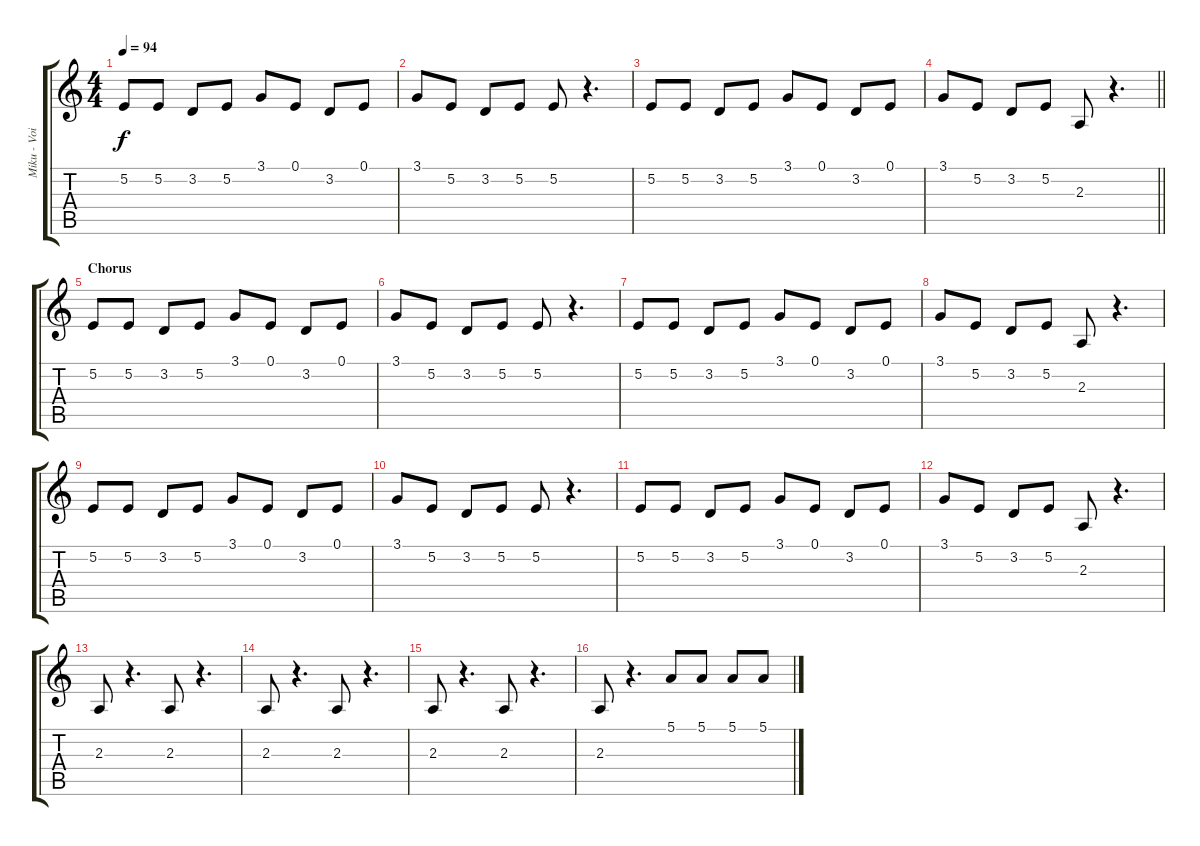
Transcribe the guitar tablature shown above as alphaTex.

\track ("Miku - Voice" "Miku - Voi") {instrument synthvoice}
\staff {score tabs}
\tuning (E4 B3 G3 D3 A2 E2) {hide}
\ts (4 4)
\tempo 94
\clef g2
\ks c
5.2.8{dy f} 5.2.8 3.2.8 5.2.8 3.1.8 0.1.8 3.2.8 0.1.8 |
3.1.8 5.2.8 3.2.8 5.2.8 5.2.8 r.4{d} |
5.2.8 5.2.8 3.2.8 5.2.8 3.1.8 0.1.8 3.2.8 0.1.8 |
\barLineRight lightlight
3.1.8 5.2.8 3.2.8 5.2.8 2.3.8 r.4{d} |
\section ("" "Chorus")
5.2.8 5.2.8 3.2.8 5.2.8 3.1.8 0.1.8 3.2.8 0.1.8 |
3.1.8 5.2.8 3.2.8 5.2.8 5.2.8 r.4{d} |
5.2.8 5.2.8 3.2.8 5.2.8 3.1.8 0.1.8 3.2.8 0.1.8 |
3.1.8 5.2.8 3.2.8 5.2.8 2.3.8 r.4{d} |
5.2.8 5.2.8 3.2.8 5.2.8 3.1.8 0.1.8 3.2.8 0.1.8 |
3.1.8 5.2.8 3.2.8 5.2.8 5.2.8 r.4{d} |
5.2.8 5.2.8 3.2.8 5.2.8 3.1.8 0.1.8 3.2.8 0.1.8 |
3.1.8 5.2.8 3.2.8 5.2.8 2.3.8 r.4{d} |
2.3.8 r.4{d} 2.3.8 r.4{d} |
2.3.8 r.4{d} 2.3.8 r.4{d} |
2.3.8 r.4{d} 2.3.8 r.4{d} |
2.3.8 r.4{d} 5.1.8 5.1.8 5.1.8 5.1.8
